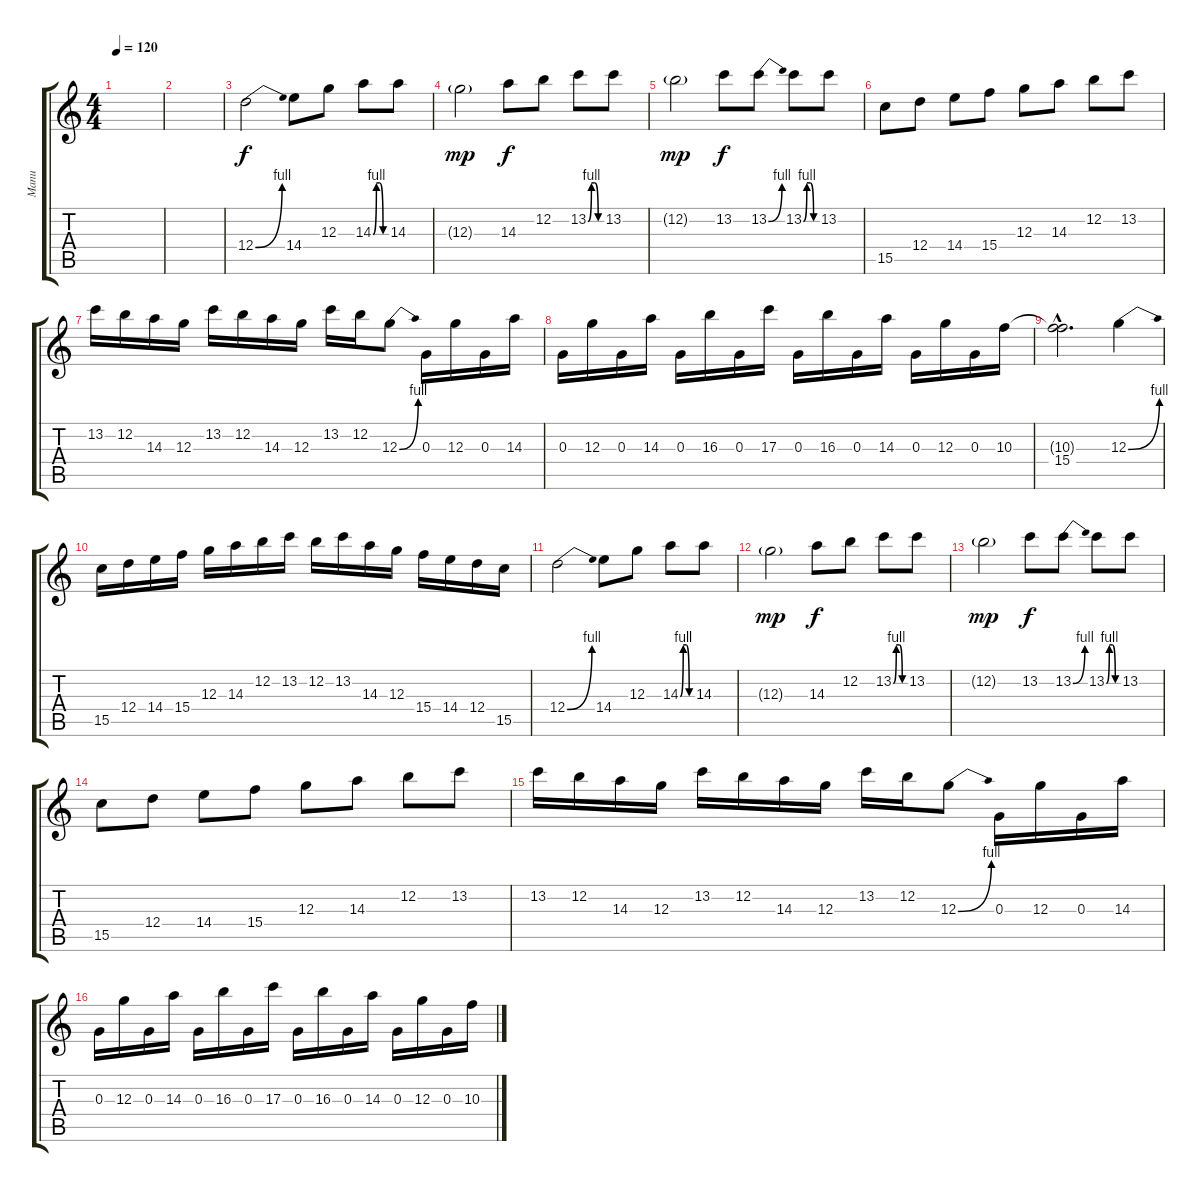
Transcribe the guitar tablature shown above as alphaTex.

\track ("Manu" "Manu") {instrument distortionguitar}
\staff {score tabs}
\tuning (E4 B3 G3 D3 A2 D2) {hide}
\ts (4 4)
\tempo 120
\clef g2
\ks c
|
|
12.4{be (bend 0 0 60 4)}.2 14.4.8 12.3.8 14.3{be (custom 0 0 15 4 30 4 45 0 60 0)}.8 14.3.8 |
12.3{g}.2{dy mp} 14.3.8{dy f} 12.2.8 13.2{be (custom 0 0 15 4 30 4 45 0 60 0)}.8 13.2.8 |
12.2{g}.2{dy mp} 13.2.8{dy f} 13.2{be (bend 0 0 60 4)}.8 13.2{be (custom 0 0 15 4 30 4 45 0 60 0)}.8 13.2.8 |
15.5.8 12.4.8 14.4.8 15.4.8 12.3.8 14.3.8 12.2.8 13.2.8 |
13.2.16 12.2.16 14.3.16 12.3.16 13.2.16 12.2.16 14.3.16 12.3.16 13.2.16 12.2.16 12.3{be (bend 0 0 60 4)}.8 0.3.16 12.3.16 0.3.16 14.3.16 |
0.3.16 12.3.16 0.3.16 14.3.16 0.3.16 16.3.16 0.3.16 17.3.16 0.3.16 16.3.16 0.3.16 14.3.16 0.3.16 12.3.16 0.3.16 10.3.16 |
(10.3{hac t} 15.4{hac}).2{d} 12.3{be (bend 0 0 60 4)}.4 |
15.5.16 12.4.16 14.4.16 15.4.16 12.3.16 14.3.16 12.2.16 13.2.16 12.2.16 13.2.16 14.3.16 12.3.16 15.4.16 14.4.16 12.4.16 15.5.16 |
12.4{be (bend 0 0 60 4)}.2 14.4.8 12.3.8 14.3{be (custom 0 0 15 4 30 4 45 0 60 0)}.8 14.3.8 |
12.3{g}.2{dy mp} 14.3.8{dy f} 12.2.8 13.2{be (custom 0 0 15 4 30 4 45 0 60 0)}.8 13.2.8 |
12.2{g}.2{dy mp} 13.2.8{dy f} 13.2{be (bend 0 0 60 4)}.8 13.2{be (custom 0 0 15 4 30 4 45 0 60 0)}.8 13.2.8 |
15.5.8 12.4.8 14.4.8 15.4.8 12.3.8 14.3.8 12.2.8 13.2.8 |
13.2.16 12.2.16 14.3.16 12.3.16 13.2.16 12.2.16 14.3.16 12.3.16 13.2.16 12.2.16 12.3{be (bend 0 0 60 4)}.8 0.3.16 12.3.16 0.3.16 14.3.16 |
0.3.16 12.3.16 0.3.16 14.3.16 0.3.16 16.3.16 0.3.16 17.3.16 0.3.16 16.3.16 0.3.16 14.3.16 0.3.16 12.3.16 0.3.16 10.3.16
